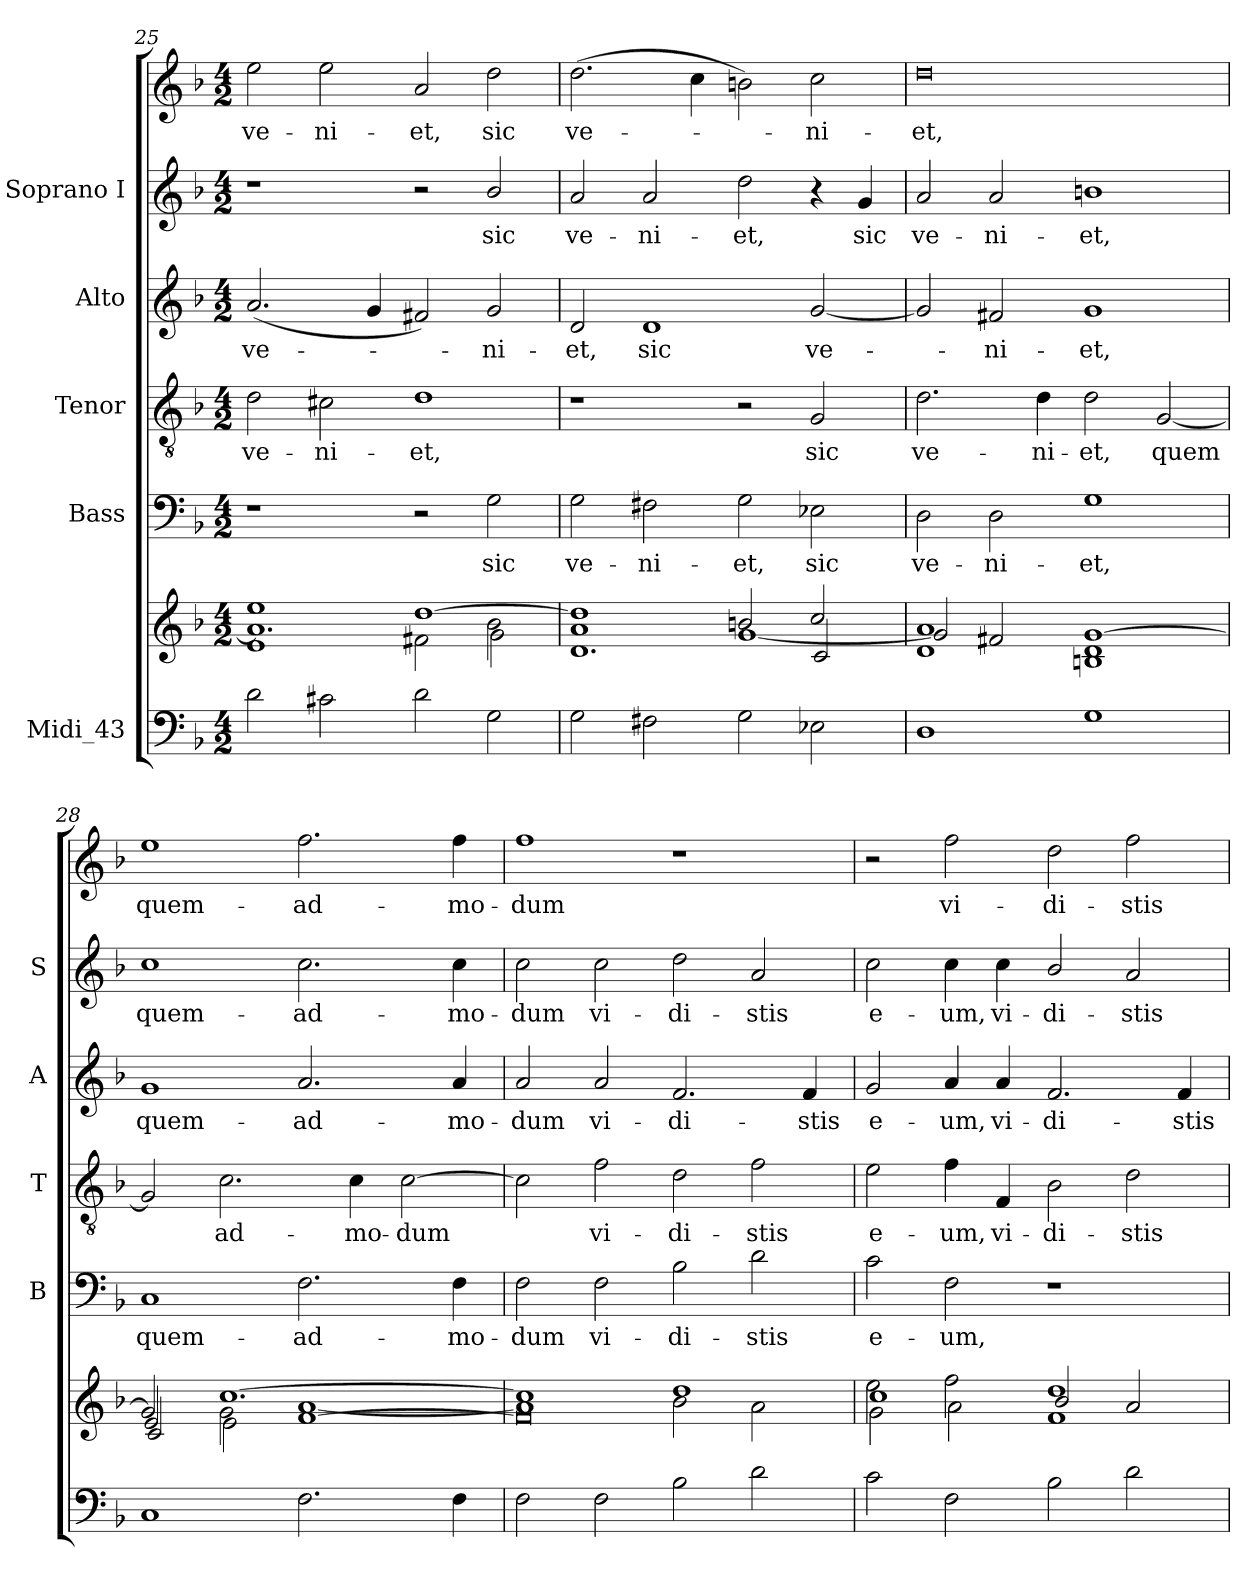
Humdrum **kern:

**kern	**kern	**kern	**text	**kern	**text	**kern	**text	**kern	**text	**kern	**text
*part5	*part5	*part4	*part4	*part3	*part3	*part2	*part2	*part1	*part1	*part1	*part1
*staff7	*staff6	*staff5	*staff5	*staff4	*staff4	*staff3	*staff3	*staff2	*staff2	*staff1	*staff1
*I"Midi_43	*	*I"Bass	*	*I"Tenor	*	*I"Alto	*	*I"Soprano I	*	*	*
*	*	*I'B	*	*I'T	*	*I'A	*	*I'S	*	*	*
!!LO:LB:g=z
*clefF4	*clefG2	*clefF4	*	*clefGv2	*	*clefG2	*	*clefG2	*	*clefG2	*
*k[b-]	*k[b-]	*k[b-]	*	*k[b-]	*	*k[b-]	*	*k[b-]	*	*k[b-]	*
*F:	*F:	*F:	*	*F:	*	*F:	*	*F:	*	*F:	*
*M4/2	*M4/2	*M4/2	*	*M4/2	*	*M4/2	*	*M4/2	*	*M4/2	*
=25	=25	=25	=25	=25	=25	=25	=25	=25	=25	=25	=25
*	*^	*	*	*	*	*	*	*	*	*	*
*	*	*^	*	*	*	*	*	*	*	*	*	*
!	!	!	!	!	!	!	!LO:LY:b	!	!LO:LY:b	!	!	!	!LO:LY:b
2d	1ee/	1.a/]	1e\	1r	.	2d	ve-	(<2.a	ve-	1r	.	2ee	ve-
!	!	!	!	!	!	!	!LO:LY:b	!	!	!	!	!	!LO:LY:b
2c#X	.	.	.	.	.	2c#X	-ni-	.	.	.	.	2ee	-ni-
.	.	.	.	.	.	.	.	4g	.	.	.	.	.
!	!	!	!	!	!	!	!LO:LY:b	!	!	!	!	!	!LO:LY:b
2d	[1dd/	.	2f#X\	2r	.	1d	-et,	2f#X)	.	2r	.	2a	-et,
!	!	!	!	!	!LO:LY:b	!	!	!	!LO:LY:b	!	!LO:LY:b	!	!LO:LY:b
2G	.	2b-\	2g\	2G	sic	.	.	2g	ni-	2b-/	sic	2dd	sic
=26	=26	=26	=26	=26	=26	=26	=26	=26	=26	=26	=26	=26	=26
!	!	!	!	!	!LO:LY:b	!	!	!	!LO:LY:b	!	!LO:LY:b	!	!LO:LY:b
2G	1dd/]	1a/	1.d\	2G	ve-	1r	.	2d	-et,	2a	-ve-	(>2.dd	ve-
!	!	!	!	!	!LO:LY:b	!	!	!	!LO:LY:b	!	!LO:LY:b	!	!
2F#X	.	.	.	2F#X	-ni-	.	.	1d	sic	2a	-ni-	.	.
.	.	.	.	.	.	.	.	.	.	.	.	4cc	.
!	!	!	!	!	!LO:LY:b	!	!	!	!	!	!LO:LY:b	!	!
2G	2bn/	[1g/	.	2G	-et,	2r	.	.	.	2dd	-et,	2bn)	.
!	!	!	!	!	!LO:LY:b	!	!LO:LY:b	!	!LO:LY:b	!	!	!	!LO:LY:b
2E-X	2cc/	.	2c/	2E-X	sic	2G	sic	[2g	ve-	4r	.	2cc	ni-
!	!	!	!	!	!	!	!	!	!	!	!LO:LY:b	!	!
.	.	.	.	.	.	.	.	.	.	4g	sic	.	.
=27	=27	=27	=27	=27	=27	=27	=27	=27	=27	=27	=27	=27	=27
!	!	!	!	!	!LO:LY:b	!	!LO:LY:b	!	!	!	!LO:LY:b	!	!LO:LY:b
1D	1a/	2g/]	1d\	2D	ve-	2.d	ve-	2g]	.	2a	ve-	0dd	et,
!	!	!	!	!	!LO:LY:b	!	!	!	!LO:LY:b	!	!LO:LY:b	!	!
.	.	2f#X/	.	2D	-ni-	.	.	2f#X	ni-	2a	-ni-	.	.
!	!	!	!	!	!	!	!LO:LY:b	!	!	!	!	!	!
.	.	.	.	.	.	4d	-ni-	.	.	.	.	.	.
!	!	!	!	!	!LO:LY:b	!	!LO:LY:b	!	!LO:LY:b	!	!LO:LY:b	!	!
1G	[1g/	1d/	1Bn\	1G	-et,	2d	-et,	1g	-et,	1bn	-et,	.	.
!	!	!	!	!	!	!	!LO:LY:b	!	!	!	!	!	!
.	.	.	.	.	.	[2G	quem	.	.	.	.	.	.
=28	=28	=28	=28	=28	=28	=28	=28	=28	=28	=28	=28	=28	=28
!	!	!	!	!	!LO:LY:b	!	!	!	!LO:LY:b	!	!LO:LY:b	!	!LO:LY:b
1C	2g/]	2e/	2c/	1C	quem-	2G]	.	1g	quem-	1cc	-quem-	1ee	quem-
!	!	!	!	!	!	!	!LO:LY:b	!	!	!	!	!	!
.	[1.cc/	2g\	2e\	.	.	2.c	ad-	.	.	.	.	.	.
!	!	!	!	!	!LO:LY:b	!	!	!	!LO:LY:b	!	!LO:LY:b	!	!LO:LY:b
2.F	.	[1a/	[1f\	2.F	-ad-	.	.	2.a	-ad-	2.cc	-ad-	2.ff	-ad-
!	!	!	!	!	!	!	!LO:LY:b	!	!	!	!	!	!
.	.	.	.	.	.	4c	-mo-	.	.	.	.	.	.
!	!	!	!	!	!	!	!LO:LY:b	!	!	!	!	!	!
.	.	.	.	.	.	[2c	-dum	.	.	.	.	.	.
!	!	!	!	!	!LO:LY:b	!	!	!	!LO:LY:b	!	!LO:LY:b	!	!LO:LY:b
4F	.	.	.	4F	-mo-	.	.	4a	-mo-	4cc	-mo-	4ff	-mo-
=29	=29	=29	=29	=29	=29	=29	=29	=29	=29	=29	=29	=29	=29
!	!	!	!	!	!LO:LY:b	!	!	!	!LO:LY:b	!	!LO:LY:b	!	!LO:LY:b
2F	1cc/]	1a/]	0f\]	2F	-dum	2c]	.	2a	-dum	2cc	dum	1ff	-dum
!	!	!	!	!	!LO:LY:b	!	!LO:LY:b	!	!LO:LY:b	!	!LO:LY:b	!	!
2F	.	.	.	2F	vi-	2f	vi-	2a	vi-	2cc	vi-	.	.
!	!	!	!	!	!LO:LY:b	!	!LO:LY:b	!	!LO:LY:b	!	!LO:LY:b	!	!
2B-	1dd/	2b-\	.	2B-	-di-	2d	-di-	2.f	-di-	2dd	-di-	1r	.
!	!	!	!	!	!LO:LY:b	!	!LO:LY:b	!	!	!	!LO:LY:b	!	!
2d	.	2a\	.	2d	-stis	2f	-stis	.	.	2a	-stis	.	.
!	!	!	!	!	!	!	!	!	!LO:LY:b	!	!	!	!
.	.	.	.	.	.	.	.	4f	-stis	.	.	.	.
=30	=30	=30	=30	=30	=30	=30	=30	=30	=30	=30	=30	=30	=30
!	!	!	!	!	!LO:LY:b	!	!LO:LY:b	!	!LO:LY:b	!	!LO:LY:b	!	!
2c	2ee\	1cc/	2g\	2c	e-	2e	e-	2g	e-	2cc	e-	2r	.
!	!	!	!	!	!LO:LY:b	!	!LO:LY:b	!	!LO:LY:b	!	!LO:LY:b	!	!LO:LY:b
2F	2ff\	.	2a\	2F	-um,	4f	-um,	4a	-um,	4cc	-um,	2ff	vi-
!	!	!	!	!	!	!	!LO:LY:b	!	!LO:LY:b	!	!LO:LY:b	!	!
.	.	.	.	.	.	4F	vi-	4a	vi-	4cc	vi-	.	.
!	!	!	!	!	!	!	!LO:LY:b	!	!LO:LY:b	!	!LO:LY:b	!	!LO:LY:b
2B-	1dd/	2b-/	1f\	1r	.	2B-	-di-	2.f	-di-	2b-/	-di-	2dd	-di-
!	!	!	!	!	!	!	!LO:LY:b	!	!	!	!LO:LY:b	!	!LO:LY:b
2d	.	2a/	.	.	.	2d	-stis	.	.	2a	-stis	2ff	-stis
!	!	!	!	!	!	!	!	!	!LO:LY:b	!	!	!	!
.	.	.	.	.	.	.	.	4f	-stis	.	.	.	.
*	*v	*v	*v	*	*	*	*	*	*	*	*	*	*
=	=	=	=	=	=	=	=	=	=	=	=
*-	*-	*-	*-	*-	*-	*-	*-	*-	*-	*-	*-
